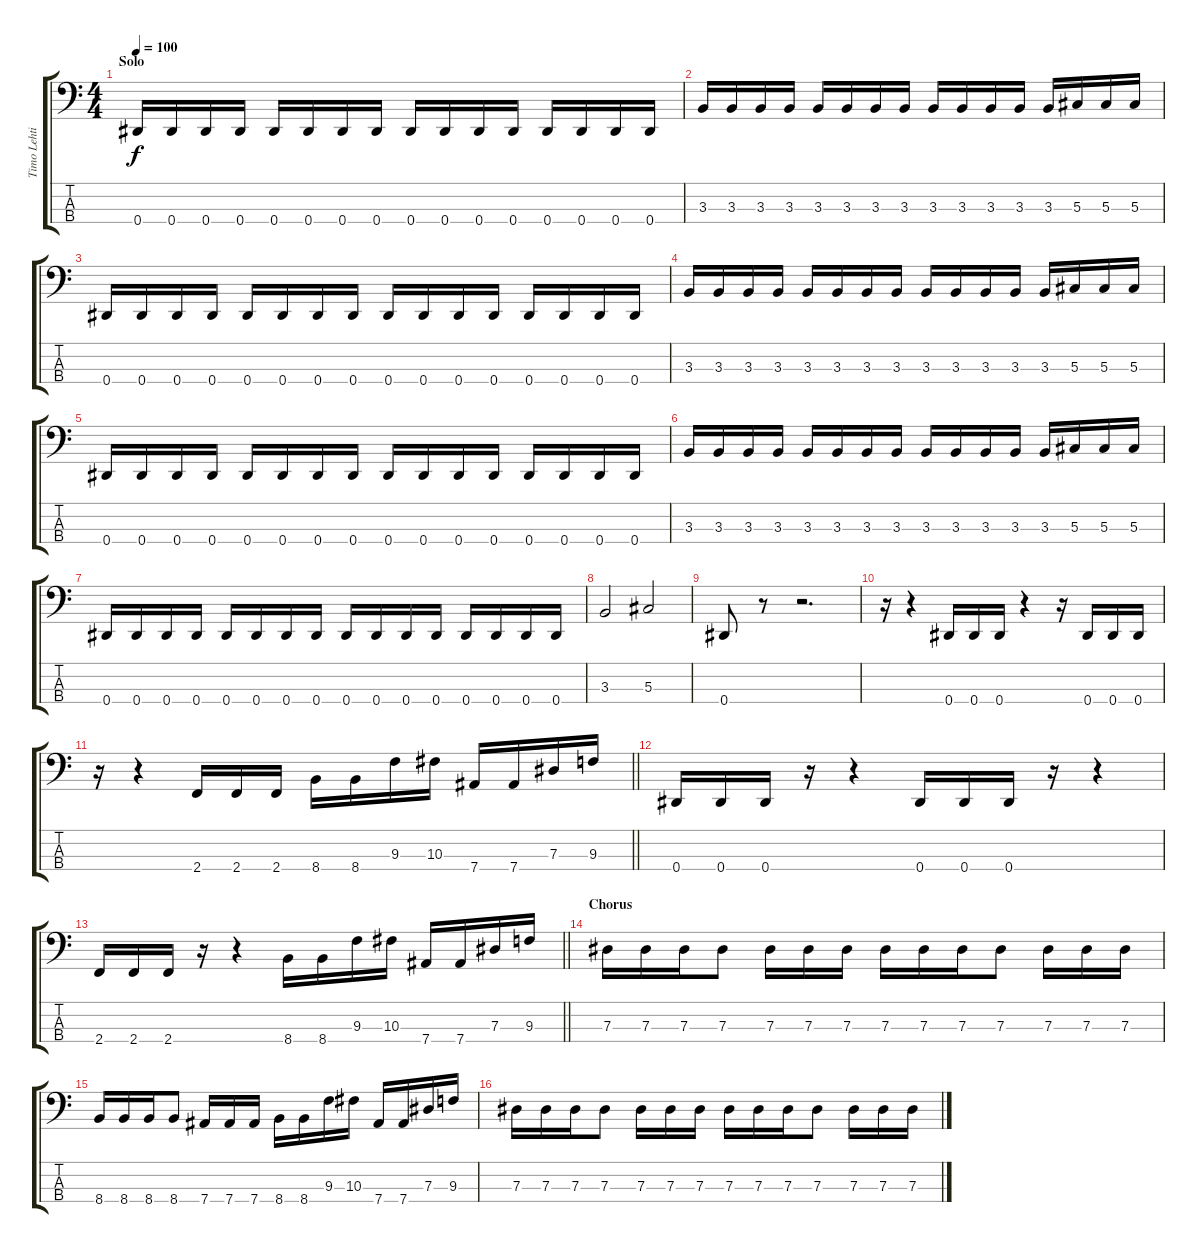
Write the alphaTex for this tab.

\track ("Timo Lehtinen " "Timo Lehti") {instrument slapbass1}
\staff {score tabs}
\tuning (Gb2 Db2 Ab1 Eb1) {hide}
\ts (4 4)
\section ("" "Solo")
\tempo 100
\clef f4
\ks c
0.4.16{dy f} 0.4.16 0.4.16 0.4.16 0.4.16 0.4.16 0.4.16 0.4.16 0.4.16 0.4.16 0.4.16 0.4.16 0.4.16 0.4.16 0.4.16 0.4.16 |
3.3.16 3.3.16 3.3.16 3.3.16 3.3.16 3.3.16 3.3.16 3.3.16 3.3.16 3.3.16 3.3.16 3.3.16 3.3.16 5.3.16 5.3.16 5.3.16 |
0.4.16 0.4.16 0.4.16 0.4.16 0.4.16 0.4.16 0.4.16 0.4.16 0.4.16 0.4.16 0.4.16 0.4.16 0.4.16 0.4.16 0.4.16 0.4.16 |
3.3.16 3.3.16 3.3.16 3.3.16 3.3.16 3.3.16 3.3.16 3.3.16 3.3.16 3.3.16 3.3.16 3.3.16 3.3.16 5.3.16 5.3.16 5.3.16 |
0.4.16 0.4.16 0.4.16 0.4.16 0.4.16 0.4.16 0.4.16 0.4.16 0.4.16 0.4.16 0.4.16 0.4.16 0.4.16 0.4.16 0.4.16 0.4.16 |
3.3.16 3.3.16 3.3.16 3.3.16 3.3.16 3.3.16 3.3.16 3.3.16 3.3.16 3.3.16 3.3.16 3.3.16 3.3.16 5.3.16 5.3.16 5.3.16 |
0.4.16 0.4.16 0.4.16 0.4.16 0.4.16 0.4.16 0.4.16 0.4.16 0.4.16 0.4.16 0.4.16 0.4.16 0.4.16 0.4.16 0.4.16 0.4.16 |
3.3.2 5.3.2 |
0.4.8 r.8 r.2{d} |
r.16 r.4 0.4.16 0.4.16 0.4.16 r.4 r.16 0.4.16 0.4.16 0.4.16 |
\barLineRight lightlight
r.16 r.4 2.4.16 2.4.16 2.4.16 8.4.16 8.4.16 9.3.16 10.3.16 7.4.16 7.4.16 7.3.16 9.3.16 |
0.4.16 0.4.16 0.4.16 r.16 r.4 0.4.16 0.4.16 0.4.16 r.16 r.4 |
\barLineRight lightlight
2.4.16 2.4.16 2.4.16 r.16 r.4 8.4.16 8.4.16 9.3.16 10.3.16 7.4.16 7.4.16 7.3.16 9.3.16 |
\section ("" "Chorus")
7.3.16 7.3.16 7.3.16 7.3.8 7.3.16 7.3.16 7.3.16 7.3.16 7.3.16 7.3.16 7.3.8 7.3.16 7.3.16 7.3.16 |
8.4.16 8.4.16 8.4.16 8.4.8 7.4.16 7.4.16 7.4.16 8.4.16 8.4.16 9.3.16 10.3.16 7.4.16 7.4.16 7.3.16 9.3.16 |
7.3.16 7.3.16 7.3.16 7.3.8 7.3.16 7.3.16 7.3.16 7.3.16 7.3.16 7.3.16 7.3.8 7.3.16 7.3.16 7.3.16
